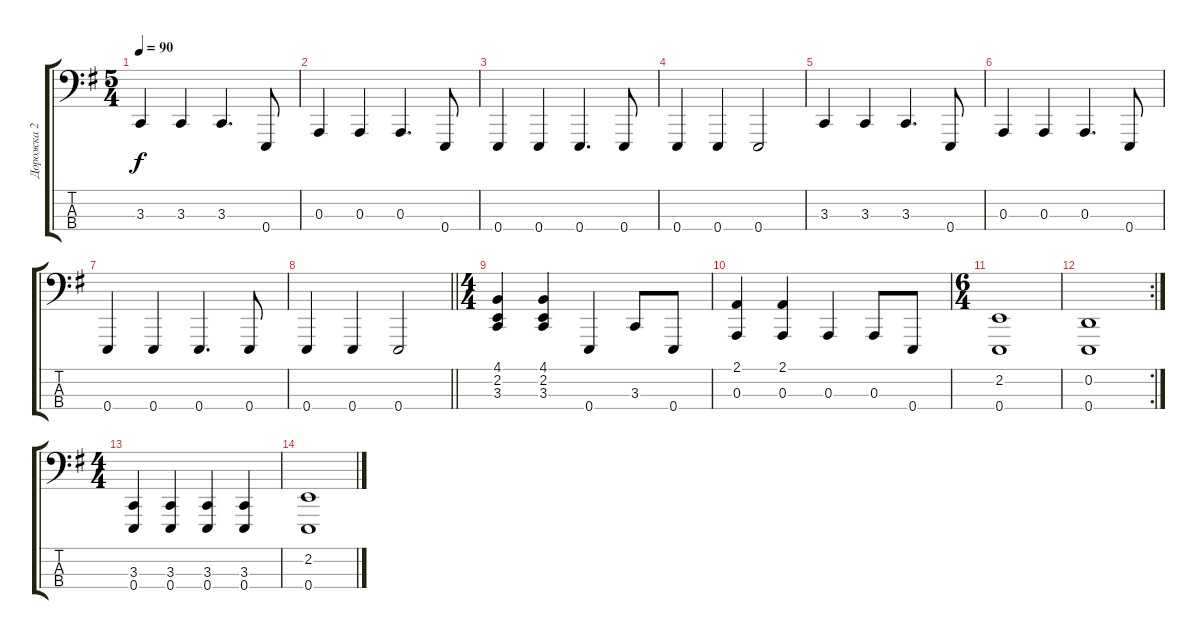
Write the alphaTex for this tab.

\track ("Дорожка 2" "Дорожка 2") {instrument electricgrandpiano}
\staff {score tabs}
\tuning (G2 D2 A1 E1) {hide}
\ts (5 4)
\tempo 90
\clef f4
\ks g
3.3.4{dy f} 3.3.4 3.3.4{d} 0.4.8 |
0.3.4 0.3.4 0.3.4{d} 0.4.8 |
0.4.4 0.4.4 0.4.4{d} 0.4.8 |
0.4.4 0.4.4 0.4.2 |
3.3.4 3.3.4 3.3.4{d} 0.4.8 |
0.3.4 0.3.4 0.3.4{d} 0.4.8 |
0.4.4 0.4.4 0.4.4{d} 0.4.8 |
\barLineRight lightlight
0.4.4 0.4.4 0.4.2 |
\ts (4 4)
(4.1 2.2 3.3).4 (4.1 2.2 3.3).4 0.4.4 3.3.8 0.4.8 |
(2.1 0.3).4 (2.1 0.3).4 0.3.4 0.3.8 0.4.8 |
\ts (6 4)
(2.2 0.4).1 |
\rc 2
(0.2 0.4).1 |
\ts (4 4)
(3.3 0.4).4 (3.3 0.4).4 (3.3 0.4).4 (3.3 0.4).4 |
(2.2 0.4).1
